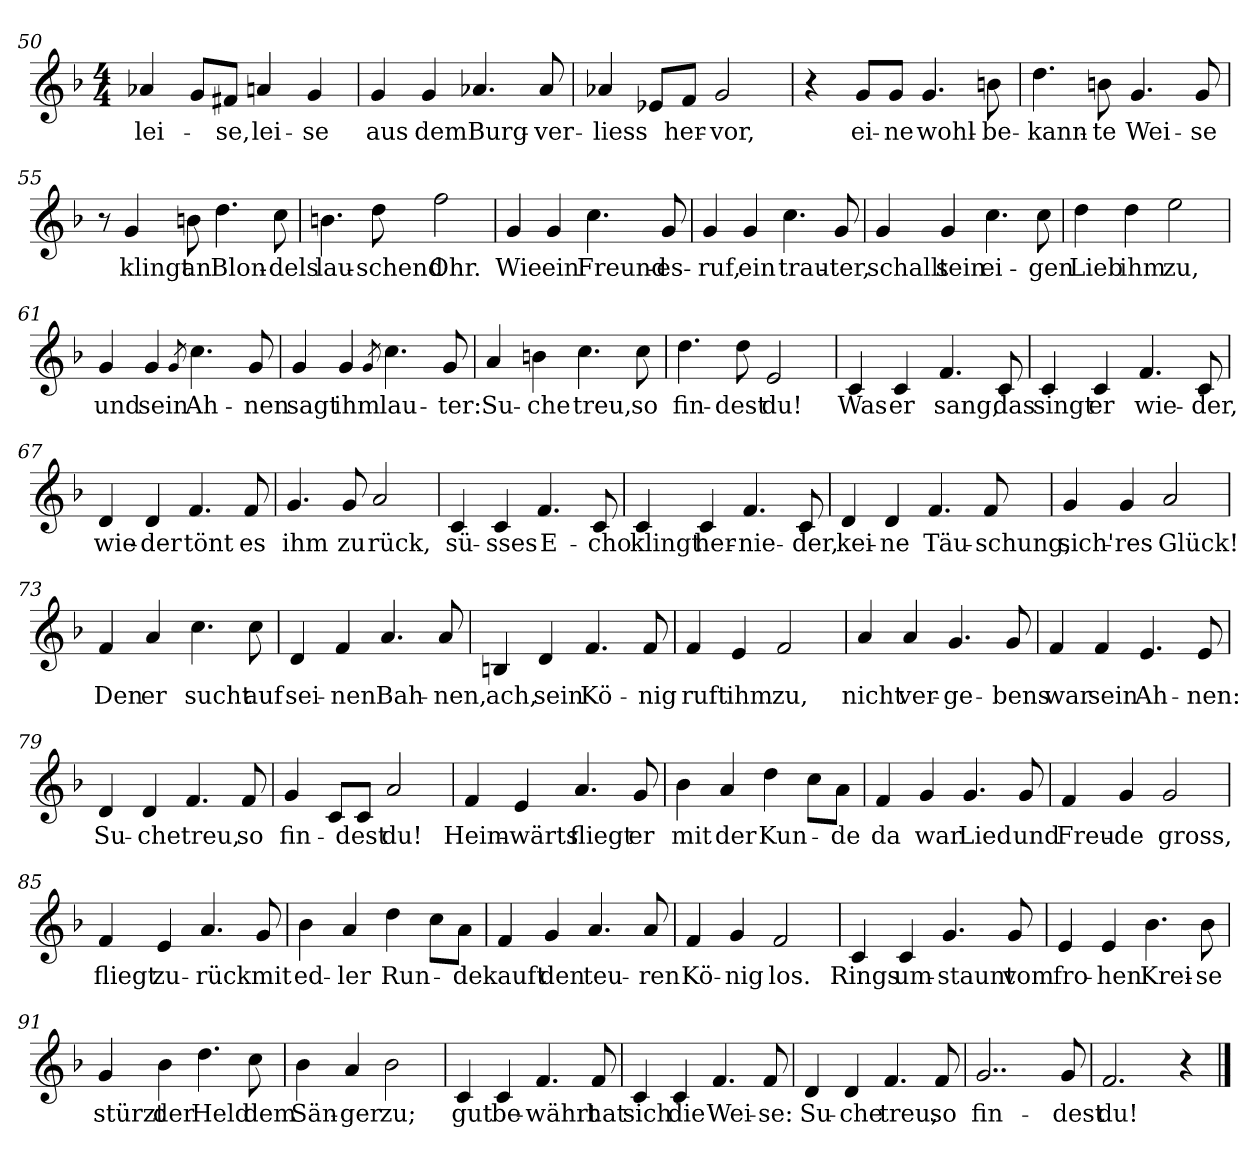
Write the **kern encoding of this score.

**kern	**text
*part1	*part1
*staff1	*staff1
*clefG2	*
*k[b-]	*
*M4/4	*
=50	=50
!	!LO:LY:b
4a-X/	lei-
8g/L	.
!	!LO:LY:b
8f#X/J	-se,
!	!LO:LY:b
4an/	lei-
!	!LO:LY:b
4g/	-se
!!LO:LB:g=z
=51	=51
!	!LO:LY:b
4g/	aus
!	!LO:LY:b
4g/	dem
!	!LO:LY:b
4.a-X/	Burg-
!	!LO:LY:b
8a-/	-ver-
=52	=52
!	!LO:LY:b
4a-X/	-liess
8e-X/L	.
!	!LO:LY:b
8f/J	her-
!	!LO:LY:b
2g/	-vor,
=53	=53
4r	.
!	!LO:LY:b
8g/L	ei-
!	!LO:LY:b
8g/J	-ne
!	!LO:LY:b
4.g/	wohl-
!	!LO:LY:b
8bn\	-be-
=54	=54
!	!LO:LY:b
4.dd\	-kann-
!	!LO:LY:b
8bn\	-te
!	!LO:LY:b
4.g/	Wei-
!	!LO:LY:b
8g/	-se
=55	=55
8r	.
!	!LO:LY:b
4g/	klingt
!	!LO:LY:b
8bn\	an
!	!LO:LY:b
4.dd\	Blon-
!	!LO:LY:b
8cc\	-dels
=56	=56
!	!LO:LY:b
4.bn\	lau-
!	!LO:LY:b
8dd\	-schend
!	!LO:LY:b
2ff\	Ohr.
!!LO:LB:g=z
=57	=57
!	!LO:LY:b
4g/	Wie
!	!LO:LY:b
4g/	ein
!	!LO:LY:b
4.cc\	Freund-
!	!LO:LY:b
8g/	-es-
=58	=58
!	!LO:LY:b
4g/	-ruf,
!	!LO:LY:b
4g/	ein
!	!LO:LY:b
4.cc\	trau-
!	!LO:LY:b
8g/	-ter,
=59	=59
!	!LO:LY:b
4g/	schallt
!	!LO:LY:b
4g/	sein
!	!LO:LY:b
4.cc\	ei-
!	!LO:LY:b
8cc\	-gen
=60	=60
!	!LO:LY:b
4dd\	Lieb
!	!LO:LY:b
4dd\	ihm
!	!LO:LY:b
2ee\	zu,
=61	=61
!	!LO:LY:b
4g/	und
!	!LO:LY:b
4g/	sein
8qg/	.
!	!LO:LY:b
4.cc\	Ah-
!	!LO:LY:b
8g/	-nen
=62	=62
!	!LO:LY:b
4g/	sagt
!	!LO:LY:b
4g/	ihm
8qg/	.
!	!LO:LY:b
4.cc\	lau-
!	!LO:LY:b
8g/	-ter:
!!LO:PB:g=z
=63	=63
!	!LO:LY:b
4a/	Su-
!	!LO:LY:b
4bn\	-che
!	!LO:LY:b
4.cc\	treu,
!	!LO:LY:b
8cc\	so
=64	=64
!	!LO:LY:b
4.dd\	fin-
!	!LO:LY:b
8dd\	-dest
!	!LO:LY:b
2e/	du!
=65	=65
!	!LO:LY:b
4c/	Was
!	!LO:LY:b
4c/	er
!	!LO:LY:b
4.f/	sang,
!	!LO:LY:b
8c/	das
=66	=66
!	!LO:LY:b
4c/	singt
!	!LO:LY:b
4c/	er
!	!LO:LY:b
4.f/	wie-
!	!LO:LY:b
8c/	-der,
=67	=67
!	!LO:LY:b
4d/	wie-
!	!LO:LY:b
4d/	-der
!	!LO:LY:b
4.f/	tönt
!	!LO:LY:b
8f/	es
=68	=68
!	!LO:LY:b
4.g/	ihm
!	!LO:LY:b
8g/	zu
!	!LO:LY:b
2a/	rück,
=69	=69
!	!LO:LY:b
4c/	sü-
!	!LO:LY:b
4c/	-sses
!	!LO:LY:b
4.f/	E-
!	!LO:LY:b
8c/	-cho
!!LO:LB:g=z
=70	=70
!	!LO:LY:b
4c/	klingt
!	!LO:LY:b
4c/	her-
!	!LO:LY:b
4.f/	-nie-
!	!LO:LY:b
8c/	-der,
=71	=71
!	!LO:LY:b
4d/	kei-
!	!LO:LY:b
4d/	-ne
!	!LO:LY:b
4.f/	Täu-
!	!LO:LY:b
8f/	-schung,
=72	=72
!	!LO:LY:b
4g/	sich'-
!	!LO:LY:b
4g/	-res
!	!LO:LY:b
2a/	Glück!
=73	=73
!	!LO:LY:b
4f/	Den
!	!LO:LY:b
4a/	er
!	!LO:LY:b
4.cc\	sucht
!	!LO:LY:b
8cc\	auf
=74	=74
!	!LO:LY:b
4d/	sei-
!	!LO:LY:b
4f/	-nen
!	!LO:LY:b
4.a/	Bah-
!	!LO:LY:b
8a/	-nen,
=75	=75
!	!LO:LY:b
4Bn/	ach,
!	!LO:LY:b
4d/	sein
!	!LO:LY:b
4.f/	Kö-
!	!LO:LY:b
8f/	-nig
!!LO:LB:g=z
=76	=76
!	!LO:LY:b
4f/	ruft
!	!LO:LY:b
4e/	ihm
!	!LO:LY:b
2f/	zu,
=77	=77
!	!LO:LY:b
4a/	nicht
!	!LO:LY:b
4a/	ver-
!	!LO:LY:b
4.g/	-ge-
!	!LO:LY:b
8g/	-bens
=78	=78
!	!LO:LY:b
4f/	war
!	!LO:LY:b
4f/	sein
!	!LO:LY:b
4.e/	Ah-
!	!LO:LY:b
8e/	-nen:
=79	=79
!	!LO:LY:b
4d/	Su-
!	!LO:LY:b
4d/	-che
!	!LO:LY:b
4.f/	treu,
!	!LO:LY:b
8f/	so
=80	=80
!	!LO:LY:b
4g/	fin-
8c/L	.
!	!LO:LY:b
8c/J	-dest
!	!LO:LY:b
2a/	du!
=81	=81
!	!LO:LY:b
4f/	Heim-
!	!LO:LY:b
4e/	-wärts
!	!LO:LY:b
4.a/	fliegt
!	!LO:LY:b
8g/	er
!!LO:LB:g=z
=82	=82
!	!LO:LY:b
4b-\	mit
!	!LO:LY:b
4a/	der
!	!LO:LY:b
4dd\	Kun-
8cc\L	.
!	!LO:LY:b
8a\J	-de
=83	=83
!	!LO:LY:b
4f/	da
!	!LO:LY:b
4g/	war
!	!LO:LY:b
4.g/	Lied
!	!LO:LY:b
8g/	und
=84	=84
!	!LO:LY:b
4f/	Freu-
!	!LO:LY:b
4g/	-de
!	!LO:LY:b
2g/	gross,
=85	=85
!	!LO:LY:b
4f/	fliegt
!	!LO:LY:b
4e/	zu-
!	!LO:LY:b
4.a/	-rück
!	!LO:LY:b
8g/	mit
=86	=86
!	!LO:LY:b
4b-\	ed-
!	!LO:LY:b
4a/	-ler
!	!LO:LY:b
4dd\	Run-
8cc\L	.
!	!LO:LY:b
8a\J	-de
=87	=87
!	!LO:LY:b
4f/	kauft
!	!LO:LY:b
4g/	den
!	!LO:LY:b
4.a/	teu-
!	!LO:LY:b
8a/	-ren
=88	=88
!	!LO:LY:b
4f/	Kö-
!	!LO:LY:b
4g/	-nig
!	!LO:LY:b
2f/	los.
!!LO:LB:g=z
=89	=89
!	!LO:LY:b
4c/	Rings
!	!LO:LY:b
4c/	um-
!	!LO:LY:b
4.g/	-staunt
!	!LO:LY:b
8g/	vom
=90	=90
!	!LO:LY:b
4e/	fro-
!	!LO:LY:b
4e/	-hen
!	!LO:LY:b
4.b-\	Krei-
!	!LO:LY:b
8b-\	-se
=91	=91
!	!LO:LY:b
4g/	stürzt
!	!LO:LY:b
4b-\	der
!	!LO:LY:b
4.dd\	Held
!	!LO:LY:b
8cc\	dem
=92	=92
!	!LO:LY:b
4b-\	Sän-
!	!LO:LY:b
4a/	-ger
!	!LO:LY:b
2b-\	zu;
=93	=93
!	!LO:LY:b
4c/	gut
!	!LO:LY:b
4c/	be-
!	!LO:LY:b
4.f/	währt
!	!LO:LY:b
8f/	hat
=94	=94
!	!LO:LY:b
4c/	sich
!	!LO:LY:b
4c/	die
!	!LO:LY:b
4.f/	Wei-
!	!LO:LY:b
8f/	-se:
!!LO:LB:g=z
=95	=95
!	!LO:LY:b
4d/	Su-
!	!LO:LY:b
4d/	-che
!	!LO:LY:b
4.f/	treu,
!	!LO:LY:b
8f/	so
=96	=96
!	!LO:LY:b
2..g/	fin-
!	!LO:LY:b
8g/	-dest
=97	=97
!	!LO:LY:b
2.f/	du!
4r	.
==	==
*-	*-
